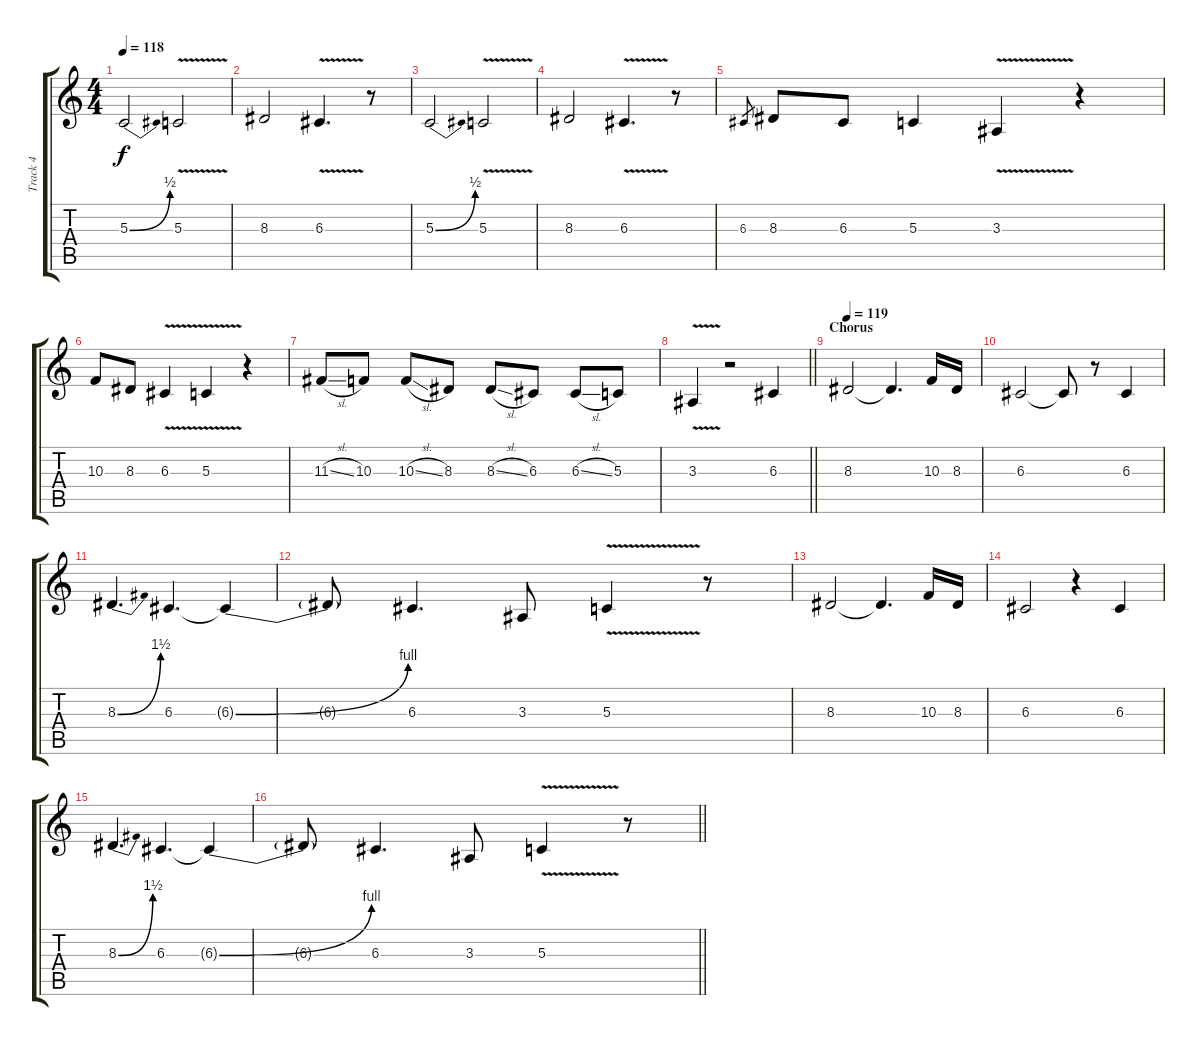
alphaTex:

\track ("Track 4" "Track 4") {instrument oboe}
\staff {score tabs}
\tuning (E4 B3 G3 D3 A2 E2) {hide}
\ts (4 4)
\section ("" "")
\tempo 118
\clef g2
\ks c
5.3{be (bend 0 0 60 2)}.2{dy f} 5.3{v}.2 |
8.3.2 6.3{v}.4{d} r.8 |
5.3{be (bend 0 0 60 2)}.2 5.3{v}.2 |
8.3.2 6.3{v}.4{d} r.8 |
6.3.8{gr} 8.3.8 6.3.8 5.3.4 3.3{v}.4 r.4 |
10.3.8 8.3.8 6.3{v}.4 5.3{v}.4 r.4 |
11.3{sl}.8 10.3.8 10.3{sl}.8 8.3.8 8.3{sl}.8 6.3.8 6.3{sl}.8 5.3.8 |
\barLineRight lightlight
3.3{v}.4 r.2 6.3.4 |
\section ("" "Chorus")
\tempo 119
8.3.2 8.3{t}.4{d} 10.3.16 8.3.16 |
6.3.2 6.3{t}.8 r.8 6.3.4 |
8.3{be (bend 0 0 60 6)}.4{d} 6.3.4{d} 6.3{be (bend 0 0 60 4) t}.4 |
6.3{t}.8 6.3.4{d} 3.3.8 5.3{v}.4 r.8 |
8.3.2 8.3{t}.4{d} 10.3.16 8.3.16 |
6.3.2 r.4 6.3.4 |
8.3{be (bend 0 0 60 6)}.4{d} 6.3.4{d} 6.3{be (bend 0 0 60 4) t}.4 |
\barLineRight lightlight
6.3{t}.8 6.3.4{d} 3.3.8 5.3{v}.4 r.8
